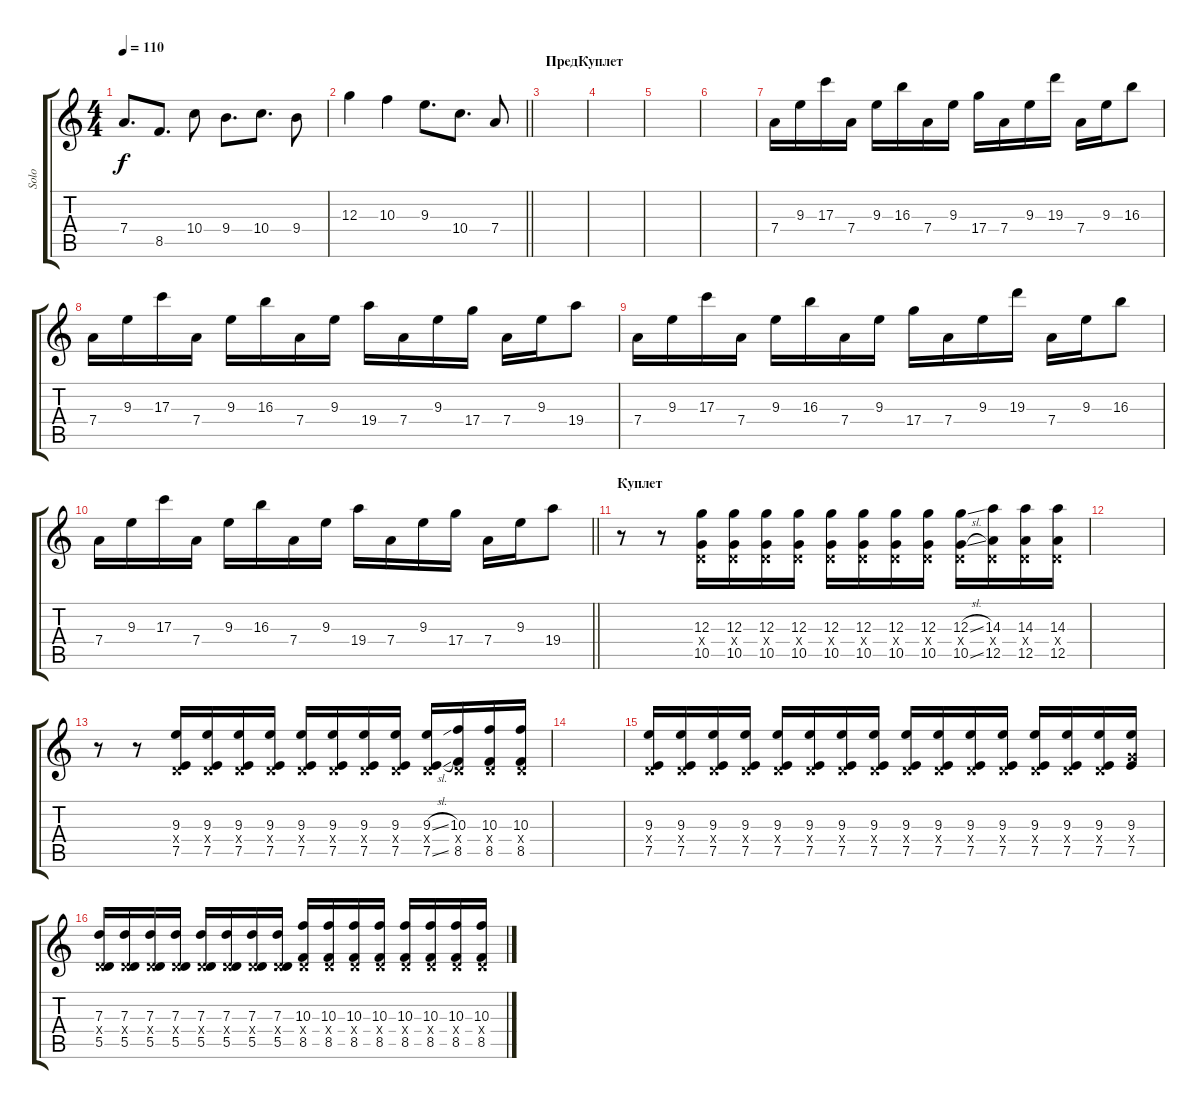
\track ("Solo" "Solo") {instrument distortionguitar}
\staff {score tabs}
\tuning (E4 B3 G3 D3 A2 E2) {hide}
\ts (4 4)
\tempo 110
\clef g2
\ks c
7.4.8{d dy f} 8.5.8{d} 10.4.8 9.4.8{d} 10.4.8{d} 9.4.8 |
\barLineRight lightlight
12.3.4 10.3.4 9.3.8{d} 10.4.8{d} 7.4.8 |
\section ("" "ПредКуплет")
|
|
|
|
7.4.16 9.3.16 17.3.16 7.4.16 9.3.16 16.3.16 7.4.16 9.3.16 17.4.16 7.4.16 9.3.16 19.3.16 7.4.16 9.3.16 16.3.8 |
7.4.16 9.3.16 17.3.16 7.4.16 9.3.16 16.3.16 7.4.16 9.3.16 19.4.16 7.4.16 9.3.16 17.4.16 7.4.16 9.3.16 19.4.8 |
7.4.16 9.3.16 17.3.16 7.4.16 9.3.16 16.3.16 7.4.16 9.3.16 17.4.16 7.4.16 9.3.16 19.3.16 7.4.16 9.3.16 16.3.8 |
\barLineRight lightlight
7.4.16 9.3.16 17.3.16 7.4.16 9.3.16 16.3.16 7.4.16 9.3.16 19.4.16 7.4.16 9.3.16 17.4.16 7.4.16 9.3.16 19.4.8 |
\section ("" "Куплет")
r.8 r.8 (12.3 0.4{x} 10.5).16 (12.3 0.4{x} 10.5).16 (12.3 0.4{x} 10.5).16 (12.3 0.4{x} 10.5).16 (12.3 0.4{x} 10.5).16 (12.3 0.4{x} 10.5).16 (12.3 0.4{x} 10.5).16 (12.3 0.4{x} 10.5).16 (12.3{sl} 0.4{x} 10.5{sl}).16 (14.3 0.4{x} 12.5).16 (14.3 0.4{x} 12.5).16 (14.3 0.4{x} 12.5).16 |
|
r.8 r.8 (9.3 0.4{x} 7.5).16 (9.3 0.4{x} 7.5).16 (9.3 0.4{x} 7.5).16 (9.3 0.4{x} 7.5).16 (9.3 0.4{x} 7.5).16 (9.3 0.4{x} 7.5).16 (9.3 0.4{x} 7.5).16 (9.3 0.4{x} 7.5).16 (9.3{sl} 0.4{x} 7.5{sl}).16 (10.3 0.4{x} 8.5).16 (10.3 0.4{x} 8.5).16 (10.3 0.4{x} 8.5).16 |
|
(9.3 0.4{x} 7.5).16 (9.3 0.4{x} 7.5).16 (9.3 0.4{x} 7.5).16 (9.3 0.4{x} 7.5).16 (9.3 0.4{x} 7.5).16 (9.3 0.4{x} 7.5).16 (9.3 0.4{x} 7.5).16 (9.3 0.4{x} 7.5).16 (9.3 0.4{x} 7.5).16 (9.3 0.4{x} 7.5).16 (9.3 0.4{x} 7.5).16 (9.3 0.4{x} 7.5).16 (9.3 0.4{x} 7.5).16 (9.3 0.4{x} 7.5).16 (9.3 0.4{x} 7.5).16 (9.3 5.4{x} 7.5).16 |
(7.3 0.4{x} 5.5).16 (7.3 0.4{x} 5.5).16 (7.3 0.4{x} 5.5).16 (7.3 0.4{x} 5.5).16 (7.3 0.4{x} 5.5).16 (7.3 0.4{x} 5.5).16 (7.3 0.4{x} 5.5).16 (7.3 0.4{x} 5.5).16 (10.3 0.4{x} 8.5).16 (10.3 0.4{x} 8.5).16 (10.3 0.4{x} 8.5).16 (10.3 0.4{x} 8.5).16 (10.3 0.4{x} 8.5).16 (10.3 0.4{x} 8.5).16 (10.3 0.4{x} 8.5).16 (10.3 0.4{x} 8.5).16
